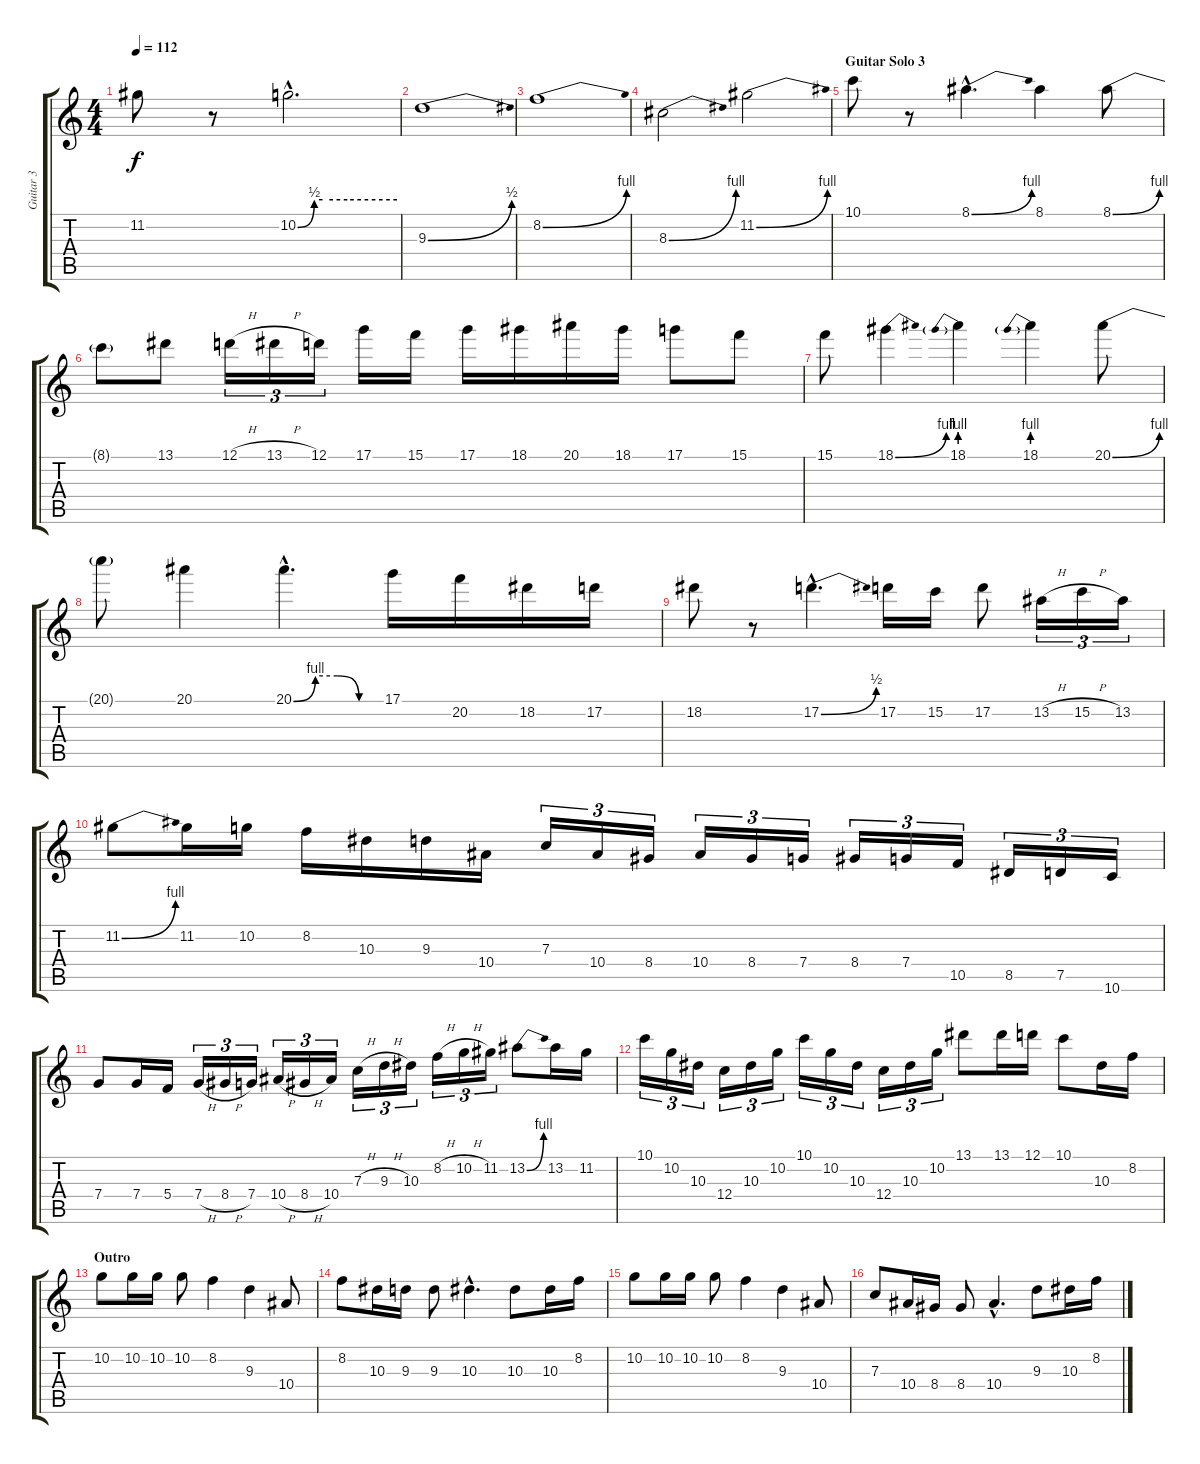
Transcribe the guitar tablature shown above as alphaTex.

\track ("Guitar 3" "Guitar 3") {instrument distortionguitar}
\staff {score tabs}
\tuning (D4 A3 F3 C3 G2 D2) {hide}
\ts (4 4)
\tempo 112
\clef g2
\ks c
11.2.8{dy f} r.8 10.2{be (custom 0 0 10 2 15 2 30 2 60 2) hac}.2{d} |
9.3{be (bend 0 0 60 2)}.1 |
8.2{be (bend 0 0 60 4)}.1 |
8.3{be (bend 0 0 60 4)}.2 11.2{be (bend 0 0 60 4)}.2 |
\section ("" "Guitar Solo 3")
10.1.8 r.8 8.1{be (bend 0 0 60 4) hac}.4{d} 8.1.4 8.1{be (bend 0 0 60 4)}.8 |
8.1{t}.8 13.1.8 12.1{h}.16{tu (3 2)} 13.1{h}.16{tu (3 2)} 12.1.16{tu (3 2)} 17.1.16 15.1.16 17.1.16 18.1.16 20.1.16 18.1.16 17.1.8 15.1.8 |
15.1.8 18.1{be (bend 0 0 60 4)}.4 18.1{be (prebend 0 4 60 4)}.4 18.1{be (prebend 0 4 60 4)}.4 20.1{be (bend 0 0 60 4)}.8 |
20.1{t}.8 20.1.4 20.1{be (custom 0 0 15 4 30 4 45 0 60 0) hac}.4{d} 17.1.16 20.2.16 18.2.16 17.2.16 |
18.2.8 r.8 17.2{be (bend 0 0 60 2) hac}.4{d} 17.2.16 15.2.16 17.2.8 13.2{h}.16{tu (3 2)} 15.2{h}.16{tu (3 2)} 13.2.16{tu (3 2)} |
11.2{be (bend 0 0 60 4)}.8 11.2.16 10.2.16 8.2.16 10.3.16 9.3.16 10.4.16 7.3.16{tu (3 2)} 10.4.16{tu (3 2)} 8.4.16{tu (3 2)} 10.4.16{tu (3 2)} 8.4.16{tu (3 2)} 7.4.16{tu (3 2)} 8.4.16{tu (3 2)} 7.4.16{tu (3 2)} 10.5.16{tu (3 2)} 8.5.16{tu (3 2)} 7.5.16{tu (3 2)} 10.6.16{tu (3 2)} |
7.4.8 7.4.16 5.4.16 7.4{h}.16{tu (3 2)} 8.4{h}.16{tu (3 2)} 7.4.16{tu (3 2)} 10.4{h}.16{tu (3 2)} 8.4{h}.16{tu (3 2)} 10.4.16{tu (3 2)} 7.3{h}.16{tu (3 2)} 9.3{h}.16{tu (3 2)} 10.3.16{tu (3 2)} 8.2{h}.16{tu (3 2)} 10.2{h}.16{tu (3 2)} 11.2.16{tu (3 2)} 13.2{be (bend 0 0 60 4)}.8 13.2.16 11.2.16 |
10.1.16{tu (3 2)} 10.2.16{tu (3 2)} 10.3.16{tu (3 2)} 12.4.16{tu (3 2)} 10.3.16{tu (3 2)} 10.2.16{tu (3 2)} 10.1.16{tu (3 2)} 10.2.16{tu (3 2)} 10.3.16{tu (3 2)} 12.4.16{tu (3 2)} 10.3.16{tu (3 2)} 10.2.16{tu (3 2)} 13.1.8 13.1.16 12.1.16 10.1.8 10.3.16 8.2.16 |
\section ("" "Outro")
10.2.8 10.2.16 10.2.16 10.2.8 8.2.4 9.3.4 10.4.8 |
8.2.8 10.3.16 9.3.16 9.3.8 10.3{hac}.4{d} 10.3.8 10.3.16 8.2.16 |
10.2.8 10.2.16 10.2.16 10.2.8 8.2.4 9.3.4 10.4.8 |
7.3.8 10.4.16 8.4.16 8.4.8 10.4{hac}.4{d} 9.3.8 10.3.16 8.2.16
